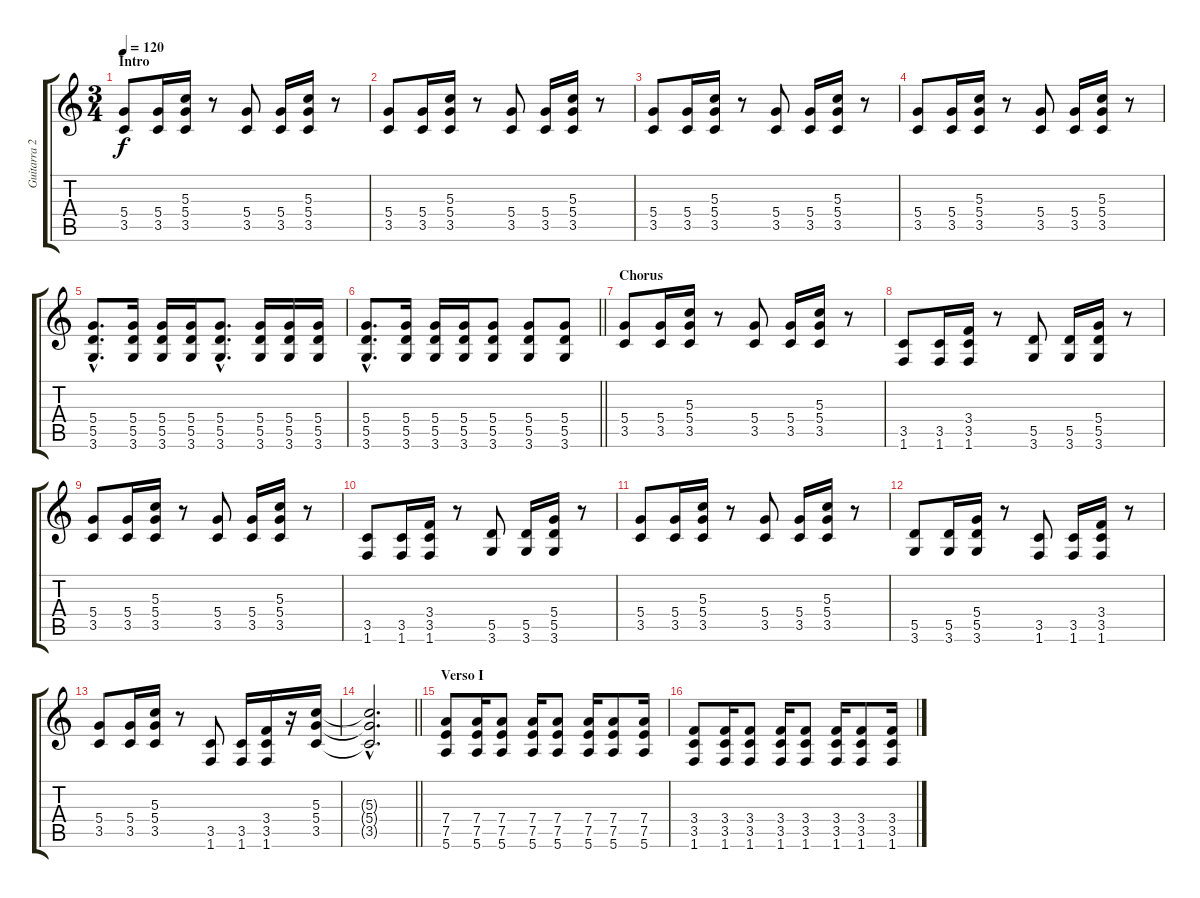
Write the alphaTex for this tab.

\track ("Guitarra 2 - Erik" "Guitarra 2") {instrument distortionguitar}
\staff {score tabs}
\tuning (E4 B3 G3 D3 A2 E2) {hide}
\ts (3 4)
\section ("" "Intro")
\tempo 120
\clef g2
\ks c
(5.4 3.5).8{dy f instrument distortionguitar} (5.4 3.5).16 (5.3 5.4 3.5).16 r.8 (5.4 3.5).8 (5.4 3.5).16 (5.3 5.4 3.5).16 r.8 |
(5.4 3.5).8 (5.4 3.5).16 (5.3 5.4 3.5).16 r.8 (5.4 3.5).8 (5.4 3.5).16 (5.3 5.4 3.5).16 r.8 |
(5.4 3.5).8 (5.4 3.5).16 (5.3 5.4 3.5).16 r.8 (5.4 3.5).8 (5.4 3.5).16 (5.3 5.4 3.5).16 r.8 |
(5.4 3.5).8 (5.4 3.5).16 (5.3 5.4 3.5).16 r.8 (5.4 3.5).8 (5.4 3.5).16 (5.3 5.4 3.5).16 r.8 |
(5.4{hac} 5.5{hac} 3.6{hac}).8{d} (5.4 5.5 3.6).16 (5.4 5.5 3.6).16 (5.4 5.5 3.6).16 (5.4{hac} 5.5{hac} 3.6{hac}).8{d} (5.4 5.5 3.6).16 (5.4 5.5 3.6).16 (5.4 5.5 3.6).16 |
\barLineRight lightlight
(5.4{hac} 5.5{hac} 3.6{hac}).8{d} (5.4 5.5 3.6).16 (5.4 5.5 3.6).16 (5.4 5.5 3.6).16 (5.4 5.5 3.6).8 (5.4 5.5 3.6).8 (5.4 5.5 3.6).8 |
\section ("" "Chorus")
(5.4 3.5).8 (5.4 3.5).16 (5.3 5.4 3.5).16 r.8 (5.4 3.5).8 (5.4 3.5).16 (5.3 5.4 3.5).16 r.8 |
(3.5 1.6).8 (3.5 1.6).16 (3.4 3.5 1.6).16 r.8 (5.5 3.6).8 (5.5 3.6).16 (5.4 5.5 3.6).16 r.8 |
(5.4 3.5).8 (5.4 3.5).16 (5.3 5.4 3.5).16 r.8 (5.4 3.5).8 (5.4 3.5).16 (5.3 5.4 3.5).16 r.8 |
(3.5 1.6).8 (3.5 1.6).16 (3.4 3.5 1.6).16 r.8 (5.5 3.6).8 (5.5 3.6).16 (5.4 5.5 3.6).16 r.8 |
(5.4 3.5).8 (5.4 3.5).16 (5.3 5.4 3.5).16 r.8 (5.4 3.5).8 (5.4 3.5).16 (5.3 5.4 3.5).16 r.8 |
(5.5 3.6).8 (5.5 3.6).16 (5.4 5.5 3.6).16 r.8 (3.5 1.6).8 (3.5 1.6).16 (3.4 3.5 1.6).16 r.8 |
(5.4 3.5).8 (5.4 3.5).16 (5.3 5.4 3.5).16 r.8 (3.5 1.6).8 (3.5 1.6).16 (3.4 3.5 1.6).16 r.16 (5.3 5.4 3.5).16 |
\barLineRight lightlight
(5.3{hac t} 5.4{hac t} 3.5{hac t}).2{d} |
\section ("" "Verso I")
(7.4 7.5 5.6).8 (7.4 7.5 5.6).16 (7.4 7.5 5.6).8 (7.4 7.5 5.6).16 (7.4 7.5 5.6).8 (7.4 7.5 5.6).16 (7.4 7.5 5.6).8 (7.4 7.5 5.6).16 |
(3.4 3.5 1.6).8 (3.4 3.5 1.6).16 (3.4 3.5 1.6).8 (3.4 3.5 1.6).16 (3.4 3.5 1.6).8 (3.4 3.5 1.6).16 (3.4 3.5 1.6).8 (3.4 3.5 1.6).16
